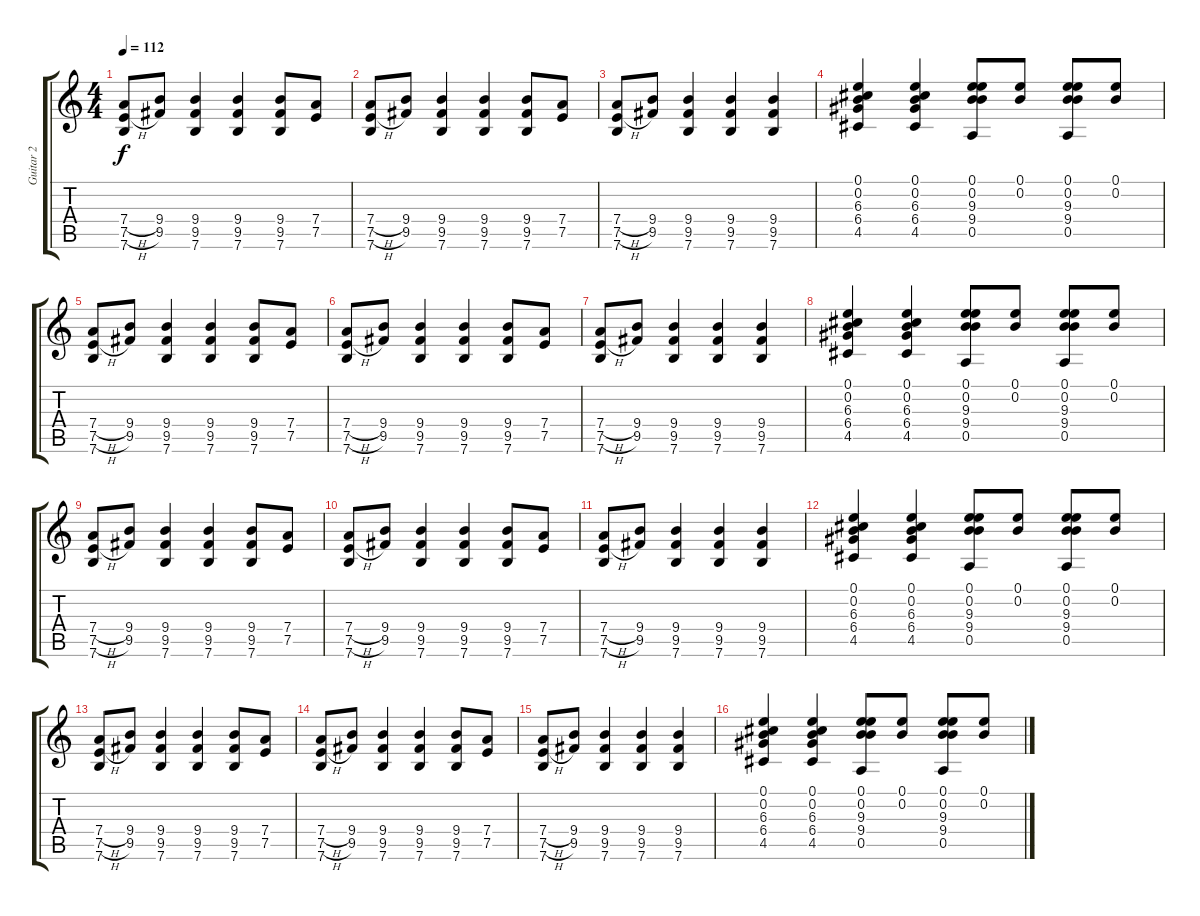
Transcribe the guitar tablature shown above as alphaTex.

\track ("Guitar 2" "Guitar 2") {instrument distortionguitar}
\staff {score tabs}
\tuning (E4 B3 G3 D3 A2 E2) {hide}
\ts (4 4)
\tempo 112
\clef g2
\ks c
(7.4{h} 7.5{h} 7.6).8{dy f instrument distortionguitar} (9.4 9.5).8 (9.4 9.5 7.6).4 (9.4 9.5 7.6).4 (9.4 9.5 7.6).8 (7.4 7.5).8 |
(7.4{h} 7.5{h} 7.6).8 (9.4 9.5).8 (9.4 9.5 7.6).4 (9.4 9.5 7.6).4 (9.4 9.5 7.6).8 (7.4 7.5).8 |
(7.4{h} 7.5{h} 7.6).8 (9.4 9.5).8 (9.4 9.5 7.6).4 (9.4 9.5 7.6).4 (9.4 9.5 7.6).4 |
(0.1 0.2 6.3 6.4 4.5).4 (0.1 0.2 6.3 6.4 4.5).4 (0.1 0.2 9.3 9.4 0.5).8 (0.1 0.2).8 (0.1 0.2 9.3 9.4 0.5).8 (0.1 0.2).8 |
(7.4{h} 7.5{h} 7.6).8 (9.4 9.5).8 (9.4 9.5 7.6).4 (9.4 9.5 7.6).4 (9.4 9.5 7.6).8 (7.4 7.5).8 |
(7.4{h} 7.5{h} 7.6).8 (9.4 9.5).8 (9.4 9.5 7.6).4 (9.4 9.5 7.6).4 (9.4 9.5 7.6).8 (7.4 7.5).8 |
(7.4{h} 7.5{h} 7.6).8 (9.4 9.5).8 (9.4 9.5 7.6).4 (9.4 9.5 7.6).4 (9.4 9.5 7.6).4 |
(0.1 0.2 6.3 6.4 4.5).4 (0.1 0.2 6.3 6.4 4.5).4 (0.1 0.2 9.3 9.4 0.5).8 (0.1 0.2).8 (0.1 0.2 9.3 9.4 0.5).8 (0.1 0.2).8 |
(7.4{h} 7.5{h} 7.6).8 (9.4 9.5).8 (9.4 9.5 7.6).4 (9.4 9.5 7.6).4 (9.4 9.5 7.6).8 (7.4 7.5).8 |
(7.4{h} 7.5{h} 7.6).8 (9.4 9.5).8 (9.4 9.5 7.6).4 (9.4 9.5 7.6).4 (9.4 9.5 7.6).8 (7.4 7.5).8 |
(7.4{h} 7.5{h} 7.6).8 (9.4 9.5).8 (9.4 9.5 7.6).4 (9.4 9.5 7.6).4 (9.4 9.5 7.6).4 |
(0.1 0.2 6.3 6.4 4.5).4 (0.1 0.2 6.3 6.4 4.5).4 (0.1 0.2 9.3 9.4 0.5).8 (0.1 0.2).8 (0.1 0.2 9.3 9.4 0.5).8 (0.1 0.2).8 |
(7.4{h} 7.5{h} 7.6).8 (9.4 9.5).8 (9.4 9.5 7.6).4 (9.4 9.5 7.6).4 (9.4 9.5 7.6).8 (7.4 7.5).8 |
(7.4{h} 7.5{h} 7.6).8 (9.4 9.5).8 (9.4 9.5 7.6).4 (9.4 9.5 7.6).4 (9.4 9.5 7.6).8 (7.4 7.5).8 |
(7.4{h} 7.5{h} 7.6).8 (9.4 9.5).8 (9.4 9.5 7.6).4 (9.4 9.5 7.6).4 (9.4 9.5 7.6).4 |
(0.1 0.2 6.3 6.4 4.5).4 (0.1 0.2 6.3 6.4 4.5).4 (0.1 0.2 9.3 9.4 0.5).8 (0.1 0.2).8 (0.1 0.2 9.3 9.4 0.5).8 (0.1 0.2).8
